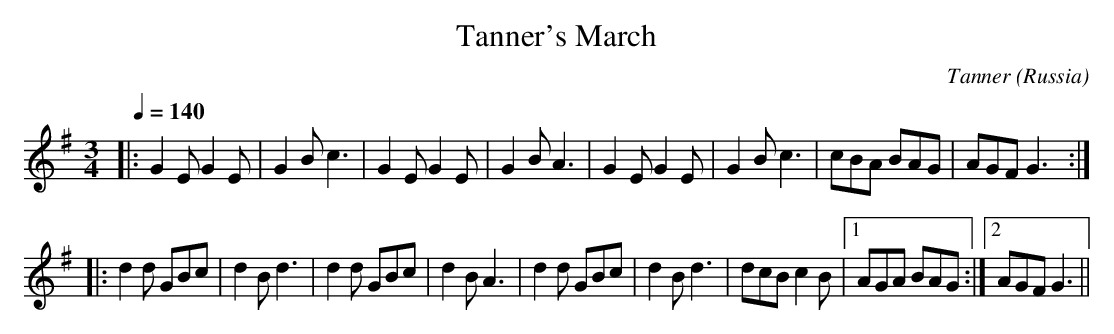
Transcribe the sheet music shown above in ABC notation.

X:1
T:Tanner's March
C:Tanner
L:1/8
M:3/4
O:Russia
Q:1/4=140
K:E min
|: \
G2EG2E | G2Bc3 | G2EG2E  | G2BA3 |\
G2EG2E | G2Bc3 | cBA BAG |AGF G3 :|
|: \
d2d GBc | d2Bd3 | d2d GBc | d2BA3 |\
d2d GBc | d2Bd3 |dcBc2B |1AGA BAG :|2 AGF G3||
